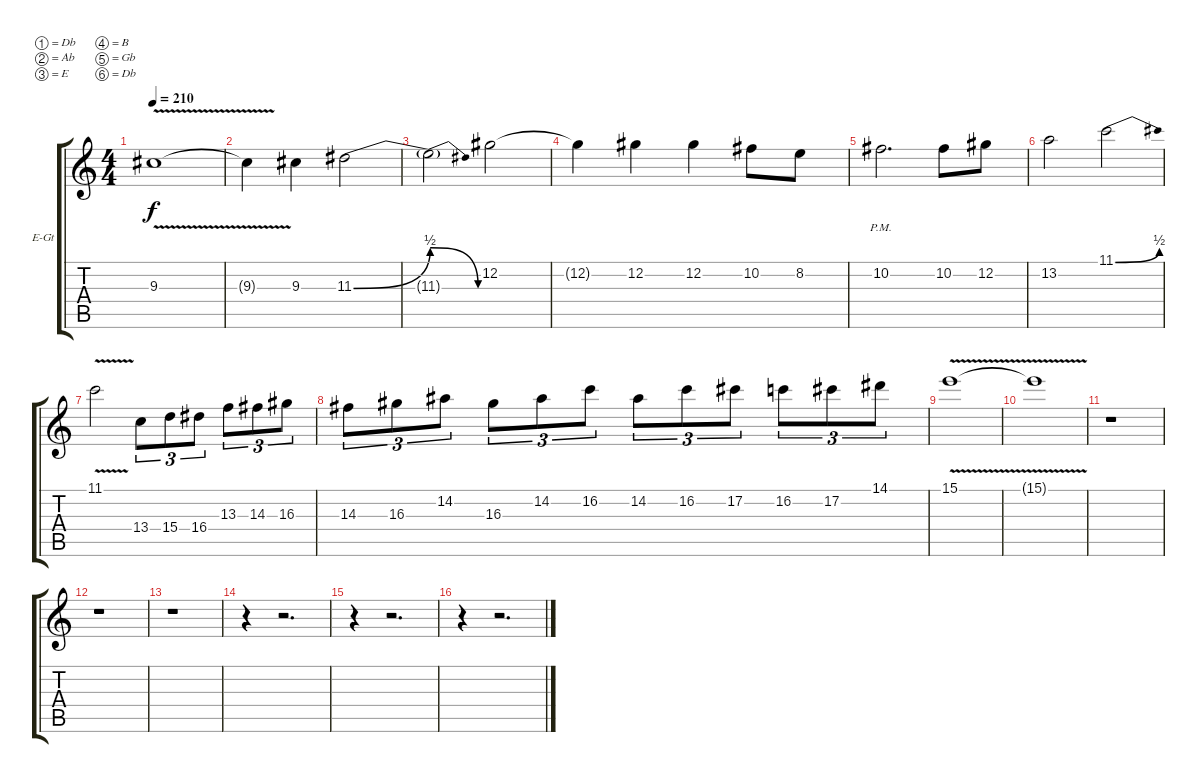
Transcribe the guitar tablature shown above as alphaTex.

\bracketExtendMode groupsimilarinstruments
\firstSystemTrackNameOrientation horizontal
\otherSystemsTrackNameOrientation horizontal
\track ("Lead 1" "E-Gt") {instrument distortionguitar}
\staff {score tabs}
\tuning (Db4 Ab3 E3 B2 Gb2 Db2)
\ts (4 4)
\tempo 210
\clef g2
\ks c
9.3{v}.1{dy f} |
9.3{v t}.4 9.3.4 11.3{be (bend 0 0 60 2)}.2 |
11.3{be (release 0 2 60 0) t}.2 12.2.2 |
12.2{t}.4 12.2.4 12.2.4 10.2.8 8.2.8 |
10.2{pm}.2{d} 10.2.8 12.2.8 |
13.2.2 11.1{be (bend 0 0 60 2)}.2 |
11.1{v}.2 13.4.8{tu (3 2)} 15.4.8{tu (3 2)} 16.4.8{tu (3 2)} 13.3.8{tu (3 2)} 14.3.8{tu (3 2)} 16.3.8{tu (3 2)} |
14.3.8{tu (3 2)} 16.3.8{tu (3 2)} 14.2.8{tu (3 2)} 16.3.8{tu (3 2)} 14.2.8{tu (3 2)} 16.2.8{tu (3 2)} 14.2.8{tu (3 2)} 16.2.8{tu (3 2)} 17.2.8{tu (3 2)} 16.2.8{tu (3 2)} 17.2.8{tu (3 2)} 14.1.8{tu (3 2)} |
15.1{v}.1 |
15.1{v t}.1 |
r.1 |
r.1 |
r.1 |
r.4 r.2{d} |
r.4 r.2{d} |
r.4 r.2{d}
